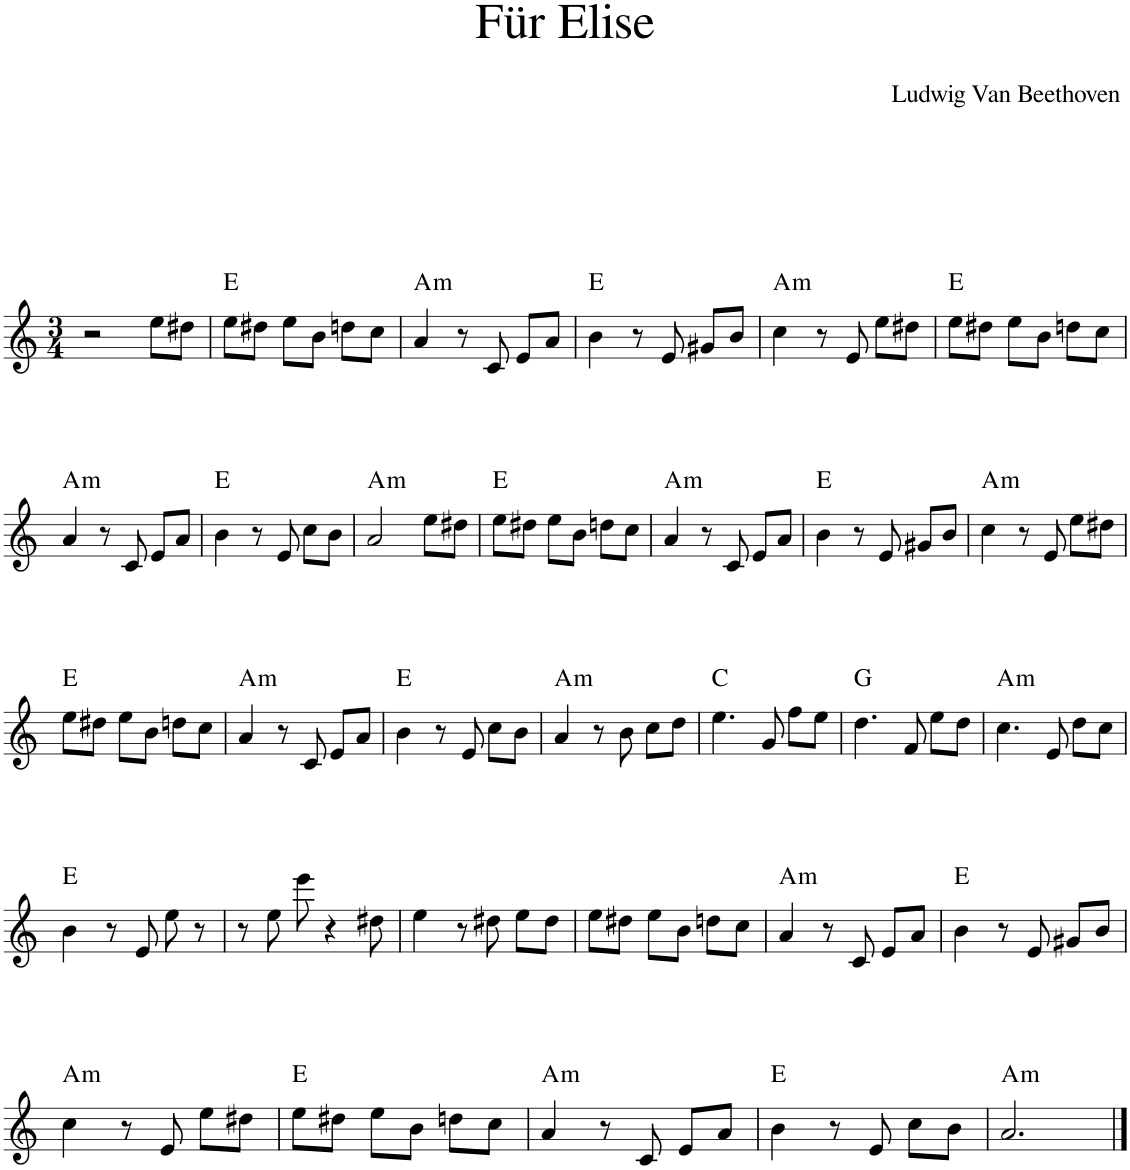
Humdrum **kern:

**kern	**harte
*part1	*part1
*staff1	*
*I"Piano	*
*I'Pno.	*
*clefG2	*
*k[]	*
*M3/4	*
=1	=1
2r	.
8ee\L	.
8dd#X\J	.
=2	=2
8ee\L	E:maj
8dd#X\J	.
8ee\L	.
8b\J	.
8ddn\L	.
8cc\J	.
=3	=3
!	!LO:H:kt=m
4a/	A:min
8r	.
8c/	.
8e/L	.
8a/J	.
=4	=4
4b\	E:maj
8r	.
8e/	.
8g#X/L	.
8b/J	.
=5	=5
!	!LO:H:kt=m
4cc\	A:min
8r	.
8e/	.
8ee\L	.
8dd#X\J	.
=6	=6
8ee\L	E:maj
8dd#X\J	.
8ee\L	.
8b\J	.
8ddn\L	.
8cc\J	.
!!LO:LB:g=z
=7	=7
!	!LO:H:kt=m
4a/	A:min
8r	.
8c/	.
8e/L	.
8a/J	.
=8	=8
4b\	E:maj
8r	.
8e/	.
8cc\L	.
8b\J	.
=9	=9
!	!LO:H:kt=m
2a/	A:min
8ee\L	.
8dd#X\J	.
=10	=10
8ee\L	E:maj
8dd#X\J	.
8ee\L	.
8b\J	.
8ddn\L	.
8cc\J	.
=11	=11
!	!LO:H:kt=m
4a/	A:min
8r	.
8c/	.
8e/L	.
8a/J	.
=12	=12
4b\	E:maj
8r	.
8e/	.
8g#X/L	.
8b/J	.
=13	=13
!	!LO:H:kt=m
4cc\	A:min
8r	.
8e/	.
8ee\L	.
8dd#X\J	.
!!LO:LB:g=z
=14	=14
8ee\L	E:maj
8dd#X\J	.
8ee\L	.
8b\J	.
8ddn\L	.
8cc\J	.
=15	=15
!	!LO:H:kt=m
4a/	A:min
8r	.
8c/	.
8e/L	.
8a/J	.
=16	=16
4b\	E:maj
8r	.
8e/	.
8cc\L	.
8b\J	.
=17	=17
!	!LO:H:kt=m
4a/	A:min
8r	.
8b\	.
8cc\L	.
8dd\J	.
=18	=18
4.ee\	C:maj
8g/	.
8ff\L	.
8ee\J	.
=19	=19
4.dd\	G:maj
8f/	.
8ee\L	.
8dd\J	.
=20	=20
!	!LO:H:kt=m
4.cc\	A:min
8e/	.
8dd\L	.
8cc\J	.
!!LO:LB:g=z
=21	=21
4b\	E:maj
8r	.
8e/	.
8ee\	.
8r	.
=22	=22
8r	.
8ee\	.
8eee\	.
4r	.
8dd#X\	.
=23	=23
4ee\	.
8r	.
8dd#X\	.
8ee\L	.
8dd#\J	.
=24	=24
8ee\L	.
8dd#X\J	.
8ee\L	.
8b\J	.
8ddn\L	.
8cc\J	.
=25	=25
!	!LO:H:kt=m
4a/	A:min
8r	.
8c/	.
8e/L	.
8a/J	.
=26	=26
4b\	E:maj
8r	.
8e/	.
8g#X/L	.
8b/J	.
!!LO:LB:g=z
=27	=27
!	!LO:H:kt=m
4cc\	A:min
8r	.
8e/	.
8ee\L	.
8dd#X\J	.
=28	=28
8ee\L	E:maj
8dd#X\J	.
8ee\L	.
8b\J	.
8ddn\L	.
8cc\J	.
=29	=29
!	!LO:H:kt=m
4a/	A:min
8r	.
8c/	.
8e/L	.
8a/J	.
=30	=30
4b\	E:maj
8r	.
8e/	.
8cc\L	.
8b\J	.
=31	=31
!	!LO:H:kt=m
2.a/	A:min
==	==
*-	*-
